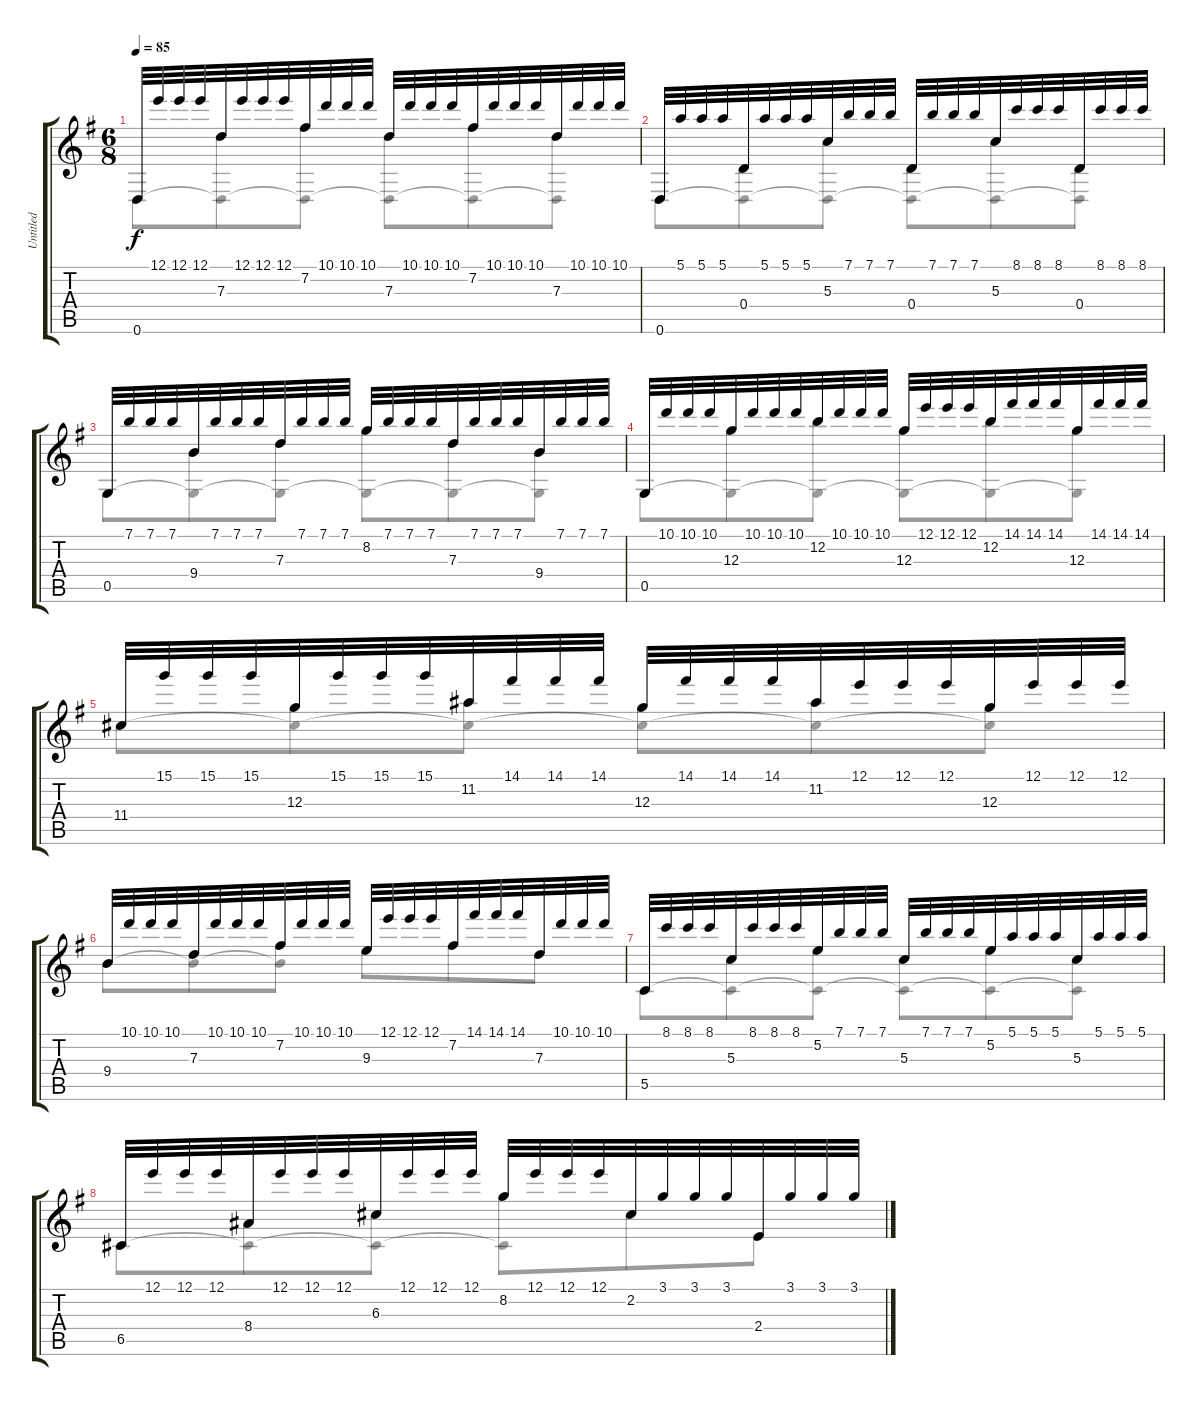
\track ("Untitled" "Untitled") {instrument acousticguitarnylon}
\staff {score tabs}
\tuning (E4 B3 G3 D3 G2 D2) {hide}
\voice
\ts (6 8)
\tempo 85
\clef g2
\ks g
0.6.32{dy f} 12.1.32 12.1.32 12.1.32 7.3.32 12.1.32 12.1.32 12.1.32 7.2.32 10.1.32 10.1.32 10.1.32 7.3.32 10.1.32 10.1.32 10.1.32 7.2.32 10.1.32 10.1.32 10.1.32 7.3.32 10.1.32 10.1.32 10.1.32 |
0.6.32 5.1.32 5.1.32 5.1.32 0.4.32 5.1.32 5.1.32 5.1.32 5.3.32 7.1.32 7.1.32 7.1.32 0.4.32 7.1.32 7.1.32 7.1.32 5.3.32 8.1.32 8.1.32 8.1.32 0.4.32 8.1.32 8.1.32 8.1.32 |
0.5.32 7.1.32 7.1.32 7.1.32 9.4.32 7.1.32 7.1.32 7.1.32 7.3.32 7.1.32 7.1.32 7.1.32 8.2.32 7.1.32 7.1.32 7.1.32 7.3.32 7.1.32 7.1.32 7.1.32 9.4.32 7.1.32 7.1.32 7.1.32 |
0.5.32 10.1.32 10.1.32 10.1.32 12.3.32 10.1.32 10.1.32 10.1.32 12.2.32 10.1.32 10.1.32 10.1.32 12.3.32 12.1.32 12.1.32 12.1.32 12.2.32 14.1.32 14.1.32 14.1.32 12.3.32 14.1.32 14.1.32 14.1.32 |
11.4.32 15.1.32 15.1.32 15.1.32 12.3.32 15.1.32 15.1.32 15.1.32 11.2.32 14.1.32 14.1.32 14.1.32 12.3.32 14.1.32 14.1.32 14.1.32 11.2.32 12.1.32 12.1.32 12.1.32 12.3.32 12.1.32 12.1.32 12.1.32 |
9.4.32 10.1.32 10.1.32 10.1.32 7.3.32 10.1.32 10.1.32 10.1.32 7.2.32 10.1.32 10.1.32 10.1.32 9.3.32 12.1.32 12.1.32 12.1.32 7.2.32 14.1.32 14.1.32 14.1.32 7.3.32 10.1.32 10.1.32 10.1.32 |
5.5.32 8.1.32 8.1.32 8.1.32 5.3.32 8.1.32 8.1.32 8.1.32 5.2.32 7.1.32 7.1.32 7.1.32 5.3.32 7.1.32 7.1.32 7.1.32 5.2.32 5.1.32 5.1.32 5.1.32 5.3.32 5.1.32 5.1.32 5.1.32 |
6.5.32 12.1.32 12.1.32 12.1.32 8.4.32 12.1.32 12.1.32 12.1.32 6.3.32 12.1.32 12.1.32 12.1.32 8.2.32 12.1.32 12.1.32 12.1.32 2.2.32 3.1.32 3.1.32 3.1.32 2.4.32 3.1.32 3.1.32 3.1.32
\voice
\clef g2
\ottava regular
\simile none
\ks g
0.6.8{dy f} (7.3 0.6{t}).8 (7.2 0.6{t}).8 (7.3 0.6{t}).8 (7.2 0.6{t}).8 (7.3 0.6{t}).8 |
0.6.8 (0.4 0.6{t}).8 (5.3 0.6{t}).8 (0.4 0.6{t}).8 (5.3 0.6{t}).8 (0.4 0.6{t}).8 |
0.5.8 (9.4 0.5{t}).8 (7.3 0.5{t}).8 (8.2 0.5{t}).8 (7.3 0.5{t}).8 (9.4 0.5{t}).8 |
0.5.8 (12.3 0.5{t}).8 (12.2 0.5{t}).8 (12.3 0.5{t}).8 (12.2 0.5{t}).8 (12.3 0.5{t}).8 |
11.4.8 (12.3 11.4{t}).8 (11.2 11.4{t}).8 (12.3 11.4{t}).8 (11.2 11.4{t}).8 (12.3 11.4{t}).8 |
9.4.8 (7.3 9.4{t}).8 (7.2 9.4{t}).8 9.3.8 7.2.8 7.3.8 |
5.5.8 (5.3 5.5{t}).8 (5.2 5.5{t}).8 (5.3 5.5{t}).8 (5.2 5.5{t}).8 (5.3 5.5{t}).8 |
6.5.8 (8.4 6.5{t}).8 (6.3 6.5{t}).8 (8.2 6.5{t}).8 2.2.8 2.4.8
